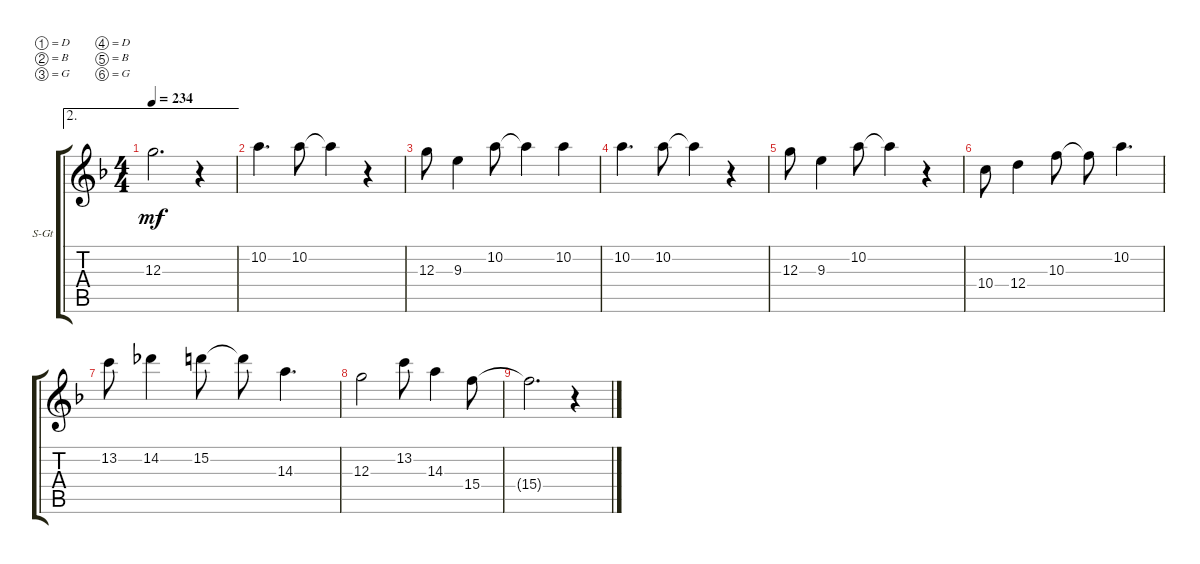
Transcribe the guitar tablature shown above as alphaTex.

\defaultSystemsLayout 4
\bracketExtendMode groupsimilarinstruments
\firstSystemTrackNameOrientation horizontal
\otherSystemsTrackNameOrientation horizontal
\track ("Steel Guitar" "S-Gt") {instrument acousticguitarsteel}
\staff {score tabs}
\tuning (D4 B3 G3 D3 B2 G2)
\ae 2
\ts (4 4)
\tempo 234
\clef g2
\ks f
12.3.2{d dy mf} r.4 |
10.2.4{d} 10.2.8 10.2{t}.4 r.4 |
12.3.8 9.3.4 10.2.8 10.2{t}.4 10.2.4 |
10.2.4{d} 10.2.8 10.2{t}.4 r.4 |
12.3.8 9.3.4 10.2.8 10.2{t}.4 r.4 |
10.4.8 12.4.4 10.3.8 10.3{t}.8 10.2.4{d} |
13.2.8 14.2.4 15.2.8 15.2{t}.8 14.3.4{d} |
12.3.2 13.2.8 14.3.4 15.4.8 |
15.4{t}.2{d} r.4
